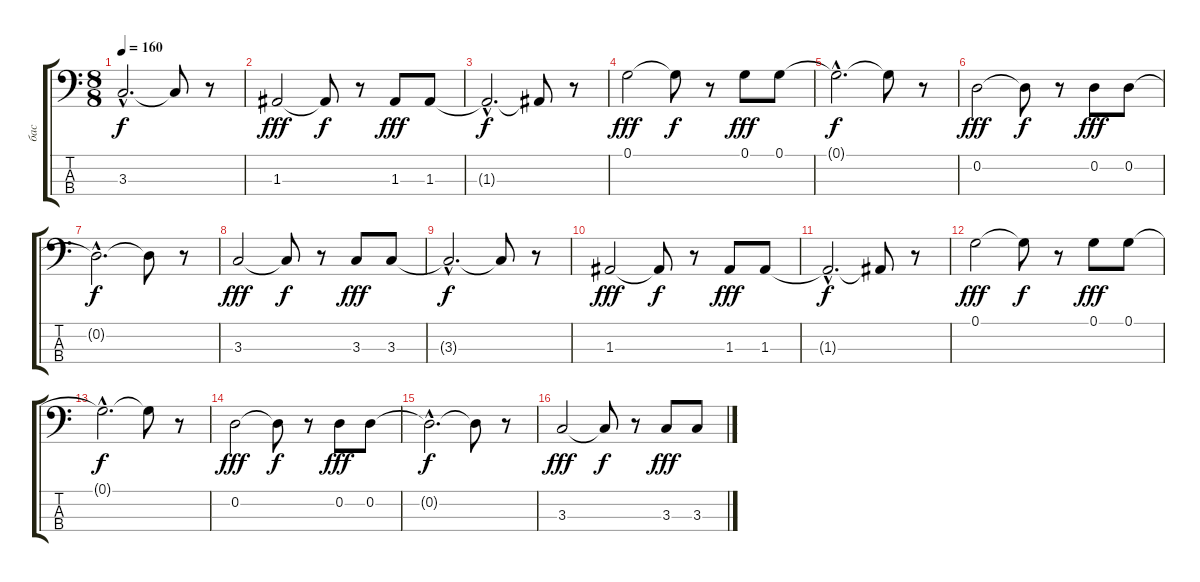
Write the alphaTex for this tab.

\track ("бас" "бас") {instrument fretlessbass}
\staff {score tabs}
\tuning (G2 D2 A1 E1) {hide}
\ts (8 8)
\tempo 160
\clef f4
\ks c
3.3{hac t}.2{d dy f} 3.3{t}.8 r.8 |
1.3.2{dy fff} 1.3{t}.8{dy f} r.8 1.3.8{dy fff} 1.3.8 |
1.3{hac t}.2{d dy f} 1.3{t}.8 r.8 |
0.1.2{dy fff} 0.1{t}.8{dy f} r.8 0.1.8{dy fff} 0.1.8 |
0.1{hac t}.2{d dy f} 0.1{t}.8 r.8 |
0.2.2{dy fff} 0.2{t}.8{dy f} r.8 0.2.8{dy fff} 0.2.8 |
0.2{hac t}.2{d dy f} 0.2{t}.8 r.8 |
3.3.2{dy fff} 3.3{t}.8{dy f} r.8 3.3.8{dy fff} 3.3.8 |
3.3{hac t}.2{d dy f} 3.3{t}.8 r.8 |
1.3.2{dy fff} 1.3{t}.8{dy f} r.8 1.3.8{dy fff} 1.3.8 |
1.3{hac t}.2{d dy f} 1.3{t}.8 r.8 |
0.1.2{dy fff} 0.1{t}.8{dy f} r.8 0.1.8{dy fff} 0.1.8 |
0.1{hac t}.2{d dy f} 0.1{t}.8 r.8 |
0.2.2{dy fff} 0.2{t}.8{dy f} r.8 0.2.8{dy fff} 0.2.8 |
0.2{hac t}.2{d dy f} 0.2{t}.8 r.8 |
3.3.2{dy fff} 3.3{t}.8{dy f} r.8 3.3.8{dy fff volume 16} 3.3.8
